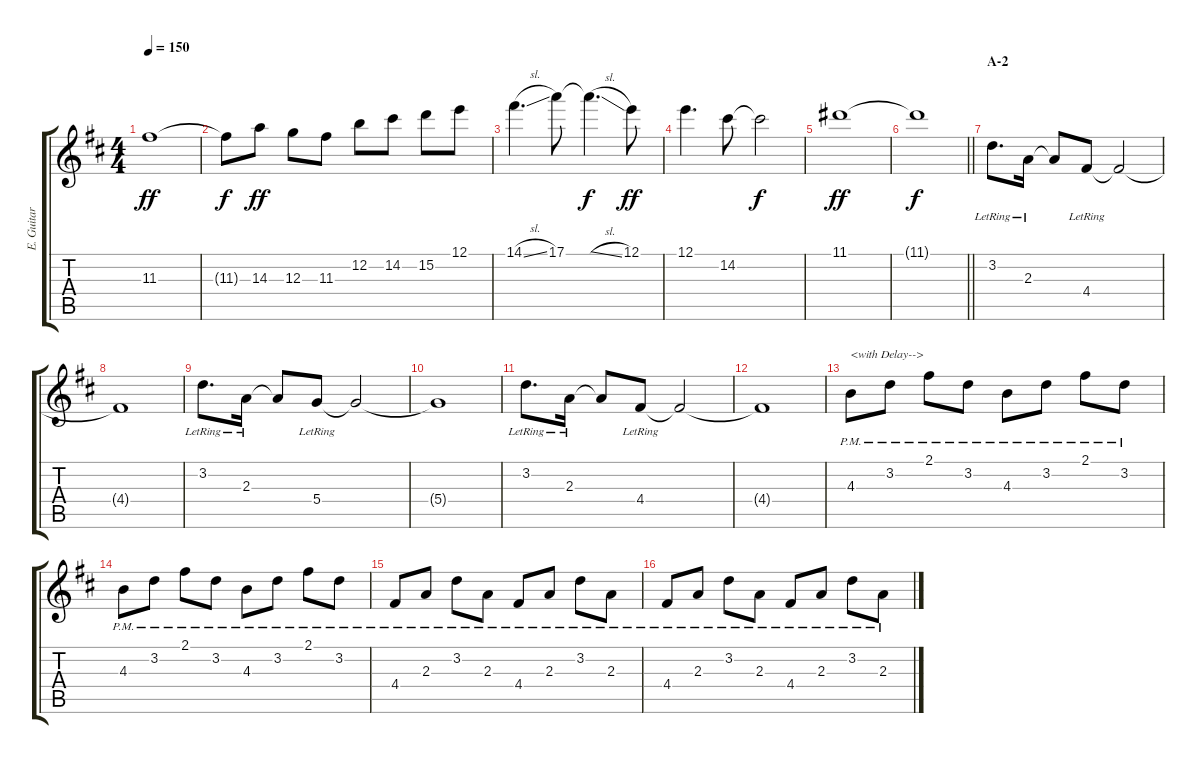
\track ("E. Guitar I" "E. Guitar ") {instrument overdrivenguitar}
\staff {score tabs}
\tuning (E4 B3 G3 D3 A2 E2) {hide}
\ts (4 4)
\tempo 150
\clef g2
\ks d
11.3.1{dy ff} |
11.3{t}.8{dy f} 14.3.8{dy ff} 12.3.8 11.3.8 12.2.8 14.2.8 15.2.8 12.1.8 |
14.1{sl}.4{d} 17.1.8 17.1{sl t}.4{d dy f} 12.1.8{dy ff} |
12.1.4{d} 14.2.8 14.2{t}.2{dy f} |
11.1.1{dy ff} |
\barLineRight lightlight
11.1{t}.1{dy f} |
\section ("" "A-2")
3.2{lr}.8{d} 2.3{lr}.16 2.3{t}.8 4.4{lr}.8 4.4{t}.2 |
4.4{t}.1 |
3.2{lr}.8{d} 2.3{lr}.16 2.3{t}.8 5.4{lr}.8 5.4{t}.2 |
5.4{t}.1 |
3.2{lr}.8{d} 2.3{lr}.16 2.3{t}.8 4.4{lr}.8 4.4{t}.2 |
4.4{t}.1 |
4.3{pm}.8{txt "<with Delay-->"} 3.2{pm}.8 2.1{pm}.8 3.2{pm}.8 4.3{pm}.8 3.2{pm}.8 2.1{pm}.8 3.2{pm}.8 |
4.3{pm}.8 3.2{pm}.8 2.1{pm}.8 3.2{pm}.8 4.3{pm}.8 3.2{pm}.8 2.1{pm}.8 3.2{pm}.8 |
4.4{pm}.8 2.3{pm}.8 3.2{pm}.8 2.3{pm}.8 4.4{pm}.8 2.3{pm}.8 3.2{pm}.8 2.3{pm}.8 |
4.4{pm}.8 2.3{pm}.8 3.2{pm}.8 2.3{pm}.8 4.4{pm}.8 2.3{pm}.8 3.2{pm}.8 2.3{pm}.8
